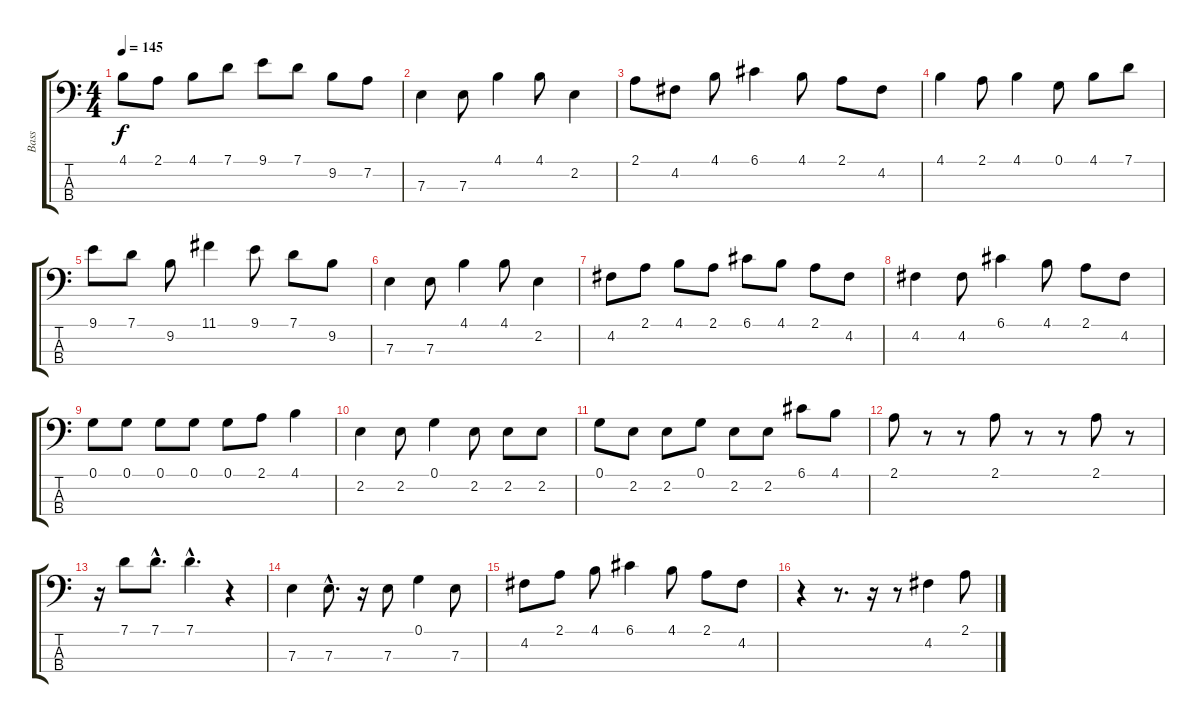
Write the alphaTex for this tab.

\track ("Bass" "Bass") {instrument electricbassfinger}
\staff {score tabs}
\tuning (G2 D2 A1 E1) {hide}
\ts (4 4)
\tempo 145
\clef f4
\ks c
4.1.8{dy f} 2.1.8 4.1.8 7.1.8 9.1.8 7.1.8 9.2.8 7.2.8 |
7.3.4 7.3.8 4.1.4 4.1.8 2.2.4 |
2.1.8 4.2.8 4.1.8 6.1.4 4.1.8 2.1.8 4.2.8 |
4.1.4 2.1.8 4.1.4 0.1.8 4.1.8 7.1.8 |
9.1.8 7.1.8 9.2.8 11.1.4 9.1.8 7.1.8 9.2.8 |
7.3.4 7.3.8 4.1.4 4.1.8 2.2.4 |
4.2.8 2.1.8 4.1.8 2.1.8 6.1.8 4.1.8 2.1.8 4.2.8 |
4.2.4 4.2.8 6.1.4 4.1.8 2.1.8 4.2.8 |
0.1.8 0.1.8 0.1.8 0.1.8 0.1.8 2.1.8 4.1.4 |
2.2.4 2.2.8 0.1.4 2.2.8 2.2.8 2.2.8 |
0.1.8 2.2.8 2.2.8 0.1.8 2.2.8 2.2.8 6.1.8 4.1.8 |
2.1.8 r.8 r.8 2.1.8 r.8 r.8 2.1.8 r.8 |
r.16 7.1.8 7.1{hac}.8{d} 7.1{hac}.4{d} r.4 |
7.3.4 7.3{hac}.8{d} r.16 7.3.8 0.1.4 7.3.8 |
4.2.8 2.1.8 4.1.8 6.1.4 4.1.8 2.1.8 4.2.8 |
r.4 r.8{d} r.16 r.8 4.2.4 2.1.8
